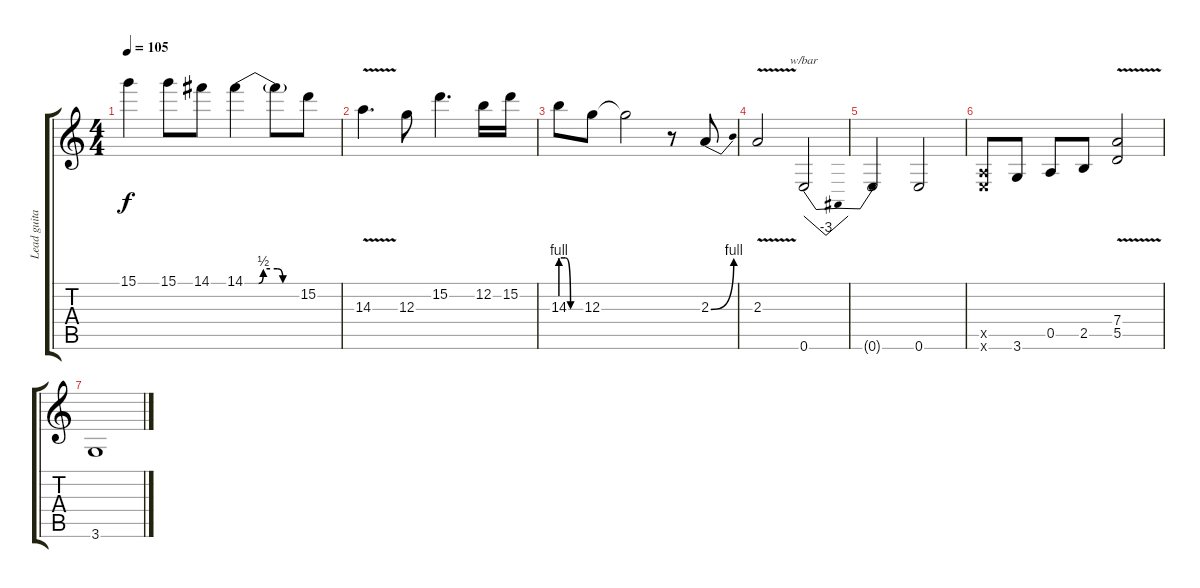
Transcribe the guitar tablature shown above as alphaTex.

\track ("Lead guitar" "Lead guita") {instrument distortionguitar}
\staff {score tabs}
\tuning (E4 B3 G3 D3 A2 E2) {hide}
\ts (4 4)
\tempo 105
\clef g2
\ks c
15.1{t}.4{dy f} 15.1.8 14.1.8 14.1{be (custom 0 0 15 0 20 2 35 2 41 0 60 0)}.4 14.1{t}.8 15.2.8 |
14.3{v}.4{d} 12.3.8 15.2.4{d} 12.2.16 15.2.16 |
14.3{be (custom 0 4 15 4 30 0 60 0)}.8{volume 0} 12.3.8 12.3{t}.2 r.8 2.3{be (bend 0 0 60 4)}.8 |
2.3{v}.2 0.6.2{tbe (dip default 0 0 30 -12 60 0)} |
0.6{t}.2 0.6.2 |
(0.5{x} 0.6{x}).8 3.6.8 0.5.8 2.5.8 (7.4{v} 5.5{v}).2 |
3.6.1
